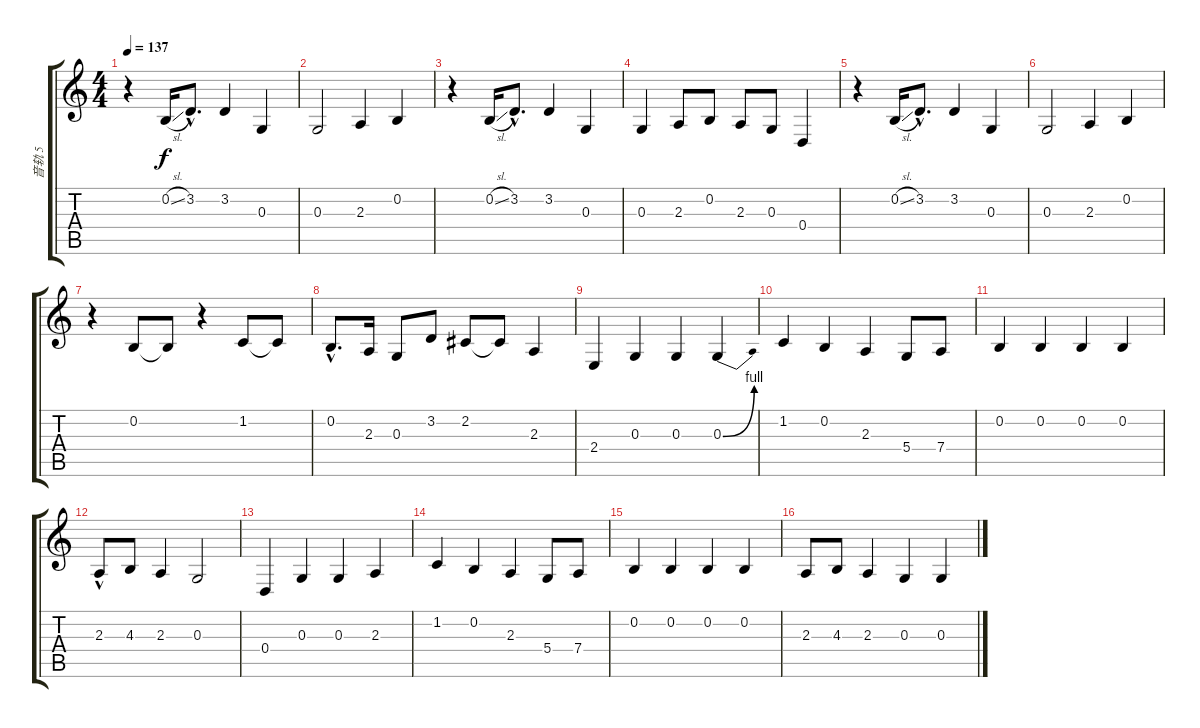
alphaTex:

\track ("音轨 5" "音轨 5") {instrument fiddle}
\staff {score tabs}
\tuning (E4 B3 G3 D3 A2 E2) {hide}
\ts (4 4)
\tempo 137
\clef g2
\ks c
r.4{dy f} 0.2{sl}.16 3.2{hac}.8{d} 3.2.4 0.3.4 |
0.3.2 2.3.4 0.2.4 |
r.4 0.2{sl}.16 3.2{hac}.8{d} 3.2.4 0.3.4 |
0.3.4 2.3.8 0.2.8 2.3.8 0.3.8 0.4.4 |
r.4 0.2{sl}.16 3.2{hac}.8{d} 3.2.4 0.3.4 |
0.3.2 2.3.4 0.2.4 |
r.4 0.2.8 0.2{t}.8 r.4 1.2.8 1.2{t}.8 |
0.2{hac}.8{d} 2.3.16 0.3.8 3.2.8 2.2.8 2.2{t}.8 2.3.4 |
2.4.4 0.3.4 0.3.4 0.3{be (bend 0 0 60 4)}.4 |
1.2.4 0.2.4 2.3.4 5.4.8 7.4.8 |
0.2.4 0.2.4 0.2.4 0.2.4 |
2.3{hac}.8 4.3.8 2.3.4 0.3.2 |
0.4.4 0.3.4 0.3.4 2.3.4 |
1.2.4 0.2.4 2.3.4 5.4.8 7.4.8 |
0.2.4 0.2.4 0.2.4 0.2.4 |
2.3.8 4.3.8 2.3.4 0.3.4 0.3.4
